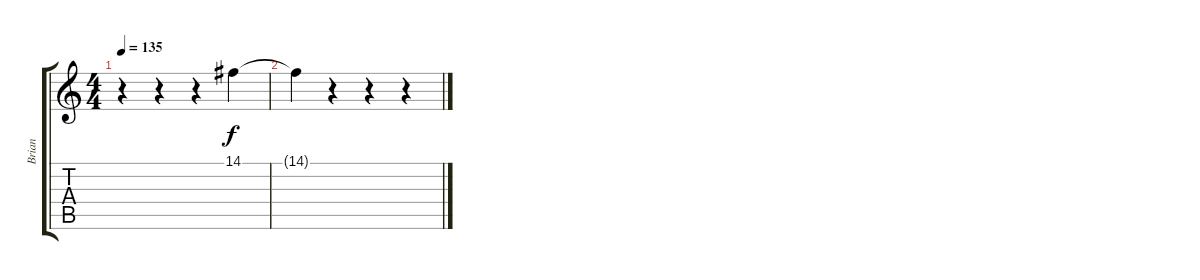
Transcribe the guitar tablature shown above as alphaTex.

\track ("Brian " "Brian ") {instrument fx8scifi}
\staff {score tabs}
\tuning (E4 B3 G3 D3 A2 E2) {hide}
\ts (4 4)
\tempo 135
\clef g2
\ks c
r.4{dy f} r.4 r.4 14.1.4 |
14.1{t}.4 r.4 r.4 r.4
